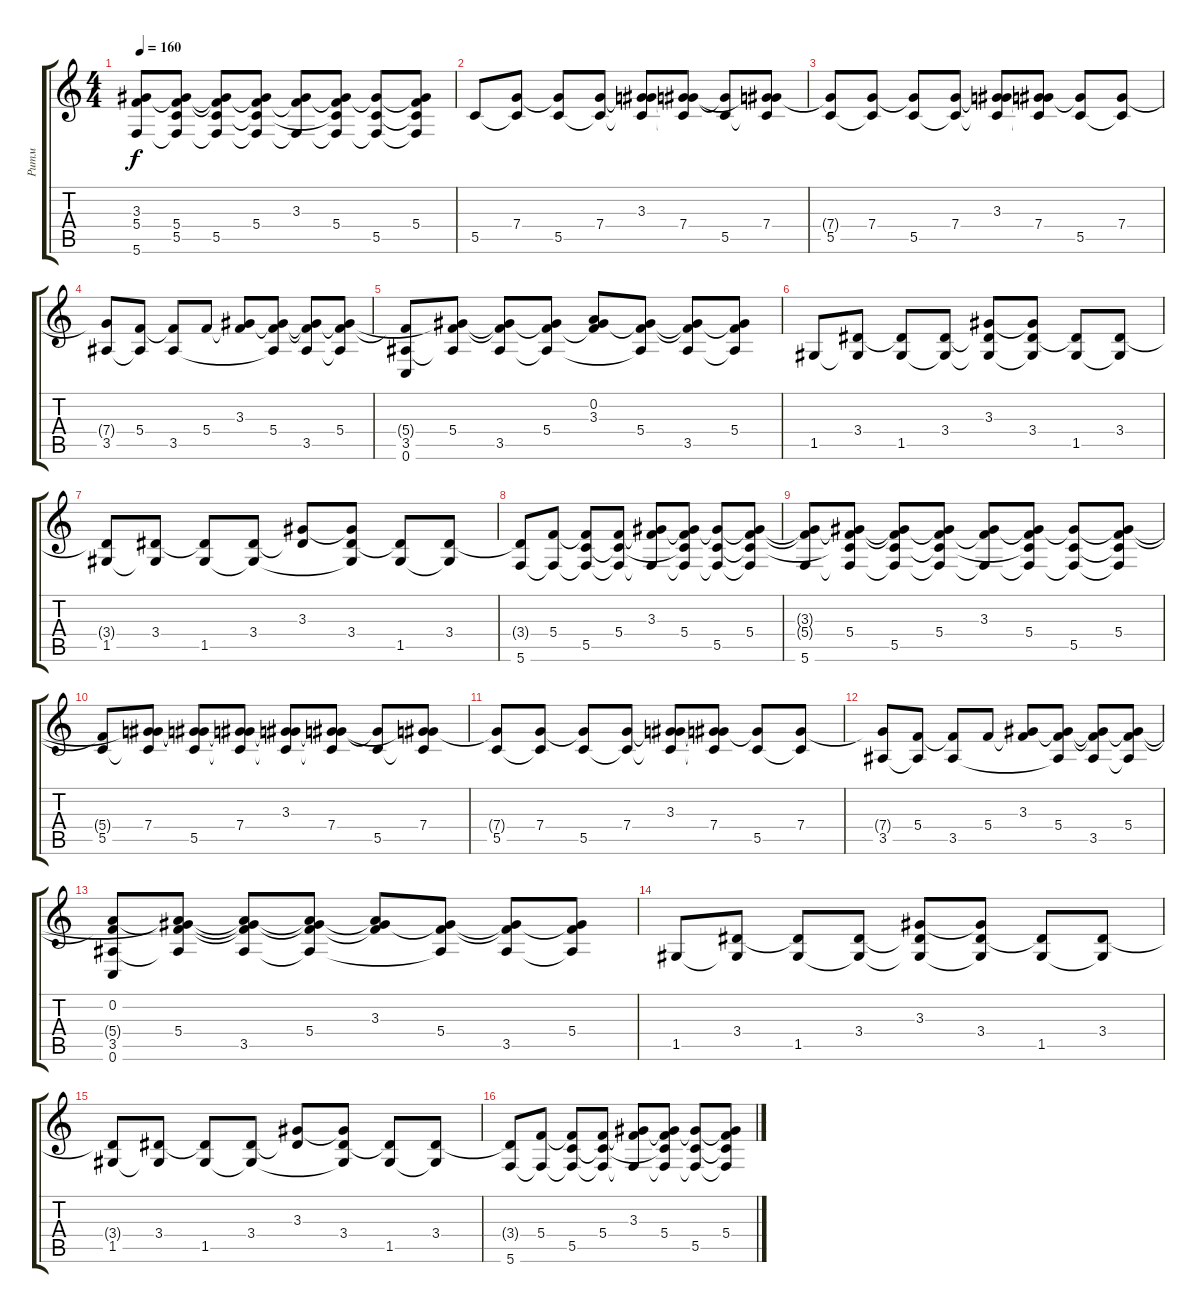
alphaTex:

\track ("Ритм" "Ритм") {instrument distortionguitar}
\staff {score tabs}
\tuning (D4 A3 F3 C3 G2 C2) {hide}
\ts (4 4)
\tempo 160
\clef g2
\ks c
(3.3{t} 5.4{t} 5.6).8{dy f} (3.3{t} 5.4 5.5{t} 5.6{t}).8 (3.3{t} 5.4{t} 5.5 5.6{t}).8 (3.3{t} 5.4 5.5{t} 5.6{t}).8 (3.3 5.4{t} 5.6{t}).8 (3.3{t} 5.4 5.5{t} 5.6{t}).8 (3.3{t} 5.5 5.6{t}).8 (3.3{t} 5.4 5.5{t} 5.6{t}).8 |
5.5.8 (7.4 5.5{t}).8 (7.4{t} 5.5).8 (7.4 5.5{t}).8 (3.3 7.4{t} 5.5{t}).8 (3.3{t} 7.4 5.5{t}).8 (7.4{t} 5.5).8 (3.3{t} 7.4 5.5{t}).8 |
(7.4{t} 5.5).8 (7.4 5.5{t}).8 (7.4{t} 5.5).8 (7.4 5.5{t}).8 (3.3 7.4{t} 5.5{t}).8 (3.3{t} 7.4 5.5{t}).8 (7.4{t} 5.5).8 (7.4 5.5{t}).8 |
(7.4{t} 3.5).8 (5.4 3.5{t}).8 (5.4{t} 3.5).8 5.4.8 (3.3 5.4{t}).8 (3.3{t} 5.4 3.5{t}).8 (3.3{t} 5.4{t} 3.5).8 (3.3{t} 5.4 3.5{t}).8 |
(5.4{t} 3.5 0.6).8 (3.3{t} 5.4 3.5{t}).8 (3.3{t} 5.4{t} 3.5).8 (3.3{t} 5.4 3.5{t}).8 (0.2 3.3 5.4{t}).8 (3.3{t} 5.4 3.5{t}).8 (3.3{t} 5.4{t} 3.5).8 (3.3{t} 5.4 3.5{t}).8 |
1.5.8 (3.4 1.5{t}).8 (3.4{t} 1.5).8 (3.4 1.5{t}).8 (3.3 3.4{t} 1.5{t}).8 (3.3{t} 3.4 1.5{t}).8 (3.4{t} 1.5).8 (3.4 1.5{t}).8 |
(3.4{t} 1.5).8 (3.4 1.5{t}).8 (3.4{t} 1.5).8 (3.4 1.5{t}).8 (3.3 3.4{t}).8 (3.3{t} 3.4 1.5{t}).8 (3.4{t} 1.5).8 (3.4 1.5{t}).8 |
(3.4{t} 5.6).8 (5.4 5.6{t}).8 (5.4{t} 5.5 5.6{t}).8 (5.4 5.5{t} 5.6{t}).8 (3.3 5.4{t} 5.6{t}).8 (3.3{t} 5.4 5.5{t} 5.6{t}).8 (3.3{t} 5.5 5.6{t}).8 (3.3{t} 5.4 5.5{t} 5.6{t}).8 |
(3.3{t} 5.4{t} 5.6).8 (3.3{t} 5.4 5.5{t} 5.6{t}).8 (3.3{t} 5.4{t} 5.5 5.6{t}).8 (3.3{t} 5.4 5.5{t} 5.6{t}).8 (3.3 5.4{t} 5.6{t}).8 (3.3{t} 5.4 5.5{t} 5.6{t}).8 (3.3{t} 5.5 5.6{t}).8 (3.3{t} 5.4 5.5{t} 5.6{t}).8 |
(5.4{t} 5.5).8 (3.3{t} 7.4 5.5{t}).8 (3.3{t} 7.4{t} 5.5).8 (3.3{t} 7.4 5.5{t}).8 (3.3 7.4{t} 5.5{t}).8 (3.3{t} 7.4 5.5{t}).8 (7.4{t} 5.5).8 (3.3{t} 7.4 5.5{t}).8 |
(7.4{t} 5.5).8 (7.4 5.5{t}).8 (7.4{t} 5.5).8 (7.4 5.5{t}).8 (3.3 7.4{t} 5.5{t}).8 (3.3{t} 7.4 5.5{t}).8 (7.4{t} 5.5).8 (7.4 5.5{t}).8 |
(7.4{t} 3.5).8 (5.4 3.5{t}).8 (5.4{t} 3.5).8 5.4.8 (3.3 5.4{t}).8 (3.3{t} 5.4 3.5{t}).8 (3.3{t} 5.4{t} 3.5).8 (3.3{t} 5.4 3.5{t}).8 |
(0.2 5.4{t} 3.5 0.6).8 (0.2{t} 3.3{t} 5.4 3.5{t}).8 (0.2{t} 3.3{t} 5.4{t} 3.5).8 (0.2{t} 3.3{t} 5.4 3.5{t}).8 (0.2{t} 3.3 5.4{t}).8 (3.3{t} 5.4 3.5{t}).8 (3.3{t} 5.4{t} 3.5).8 (3.3{t} 5.4 3.5{t}).8 |
1.5.8 (3.4 1.5{t}).8 (3.4{t} 1.5).8 (3.4 1.5{t}).8 (3.3 3.4{t} 1.5{t}).8 (3.3{t} 3.4 1.5{t}).8 (3.4{t} 1.5).8 (3.4 1.5{t}).8 |
(3.4{t} 1.5).8 (3.4 1.5{t}).8 (3.4{t} 1.5).8 (3.4 1.5{t}).8 (3.3 3.4{t}).8 (3.3{t} 3.4 1.5{t}).8 (3.4{t} 1.5).8 (3.4 1.5{t}).8 |
(3.4{t} 5.6).8 (5.4 5.6{t}).8 (5.4{t} 5.5 5.6{t}).8 (5.4 5.5{t} 5.6{t}).8 (3.3 5.4{t} 5.6{t}).8 (3.3{t} 5.4 5.5{t} 5.6{t}).8 (3.3{t} 5.5 5.6{t}).8 (3.3{t} 5.4 5.5{t} 5.6{t}).8
